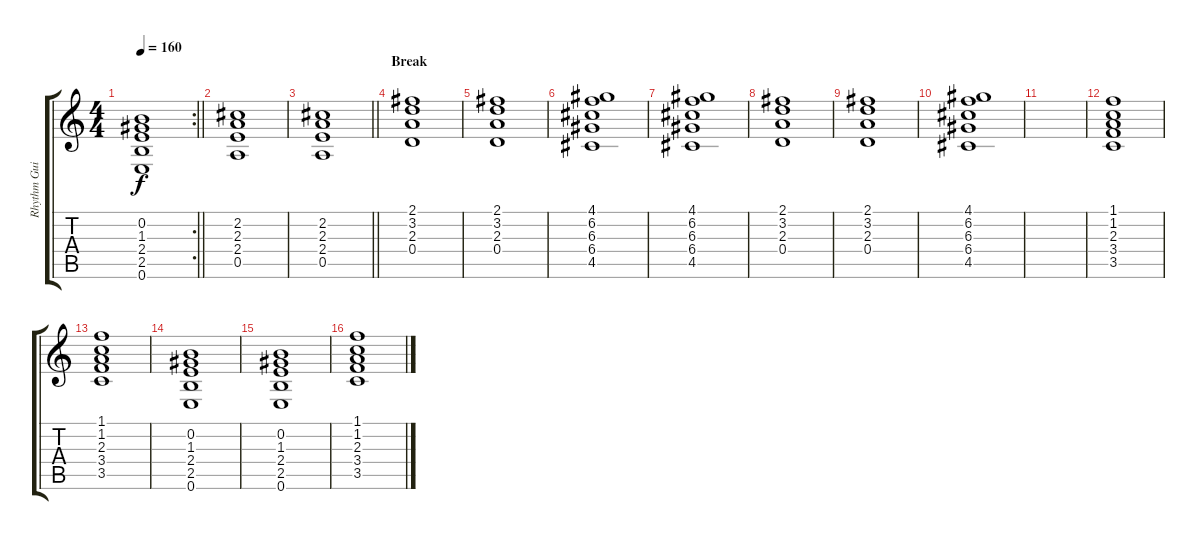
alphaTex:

\track ("Rhythm Guitar" "Rhythm Gui") {instrument electricguitarclean}
\staff {score tabs}
\tuning (E4 B3 G3 D3 A2 E2) {hide}
\rc 2
\ts (4 4)
\tempo 160
\clef g2
\barLineRight lightlight
\ks c
(0.2 1.3 2.4 2.5 0.6).1{dy f} |
(2.2 2.3 2.4 0.5).1 |
\barLineRight lightlight
(2.2 2.3 2.4 0.5).1 |
\section ("" "Break")
(2.1 3.2 2.3 0.4).1 |
(2.1 3.2 2.3 0.4).1 |
(4.1 6.2 6.3 6.4 4.5).1 |
(4.1 6.2 6.3 6.4 4.5).1 |
(2.1 3.2 2.3 0.4).1 |
(2.1 3.2 2.3 0.4).1 |
(4.1 6.2 6.3 6.4 4.5).1 |
|
(1.1 1.2 2.3 3.4 3.5).1 |
(1.1 1.2 2.3 3.4 3.5).1 |
(0.2 1.3 2.4 2.5 0.6).1 |
(0.2 1.3 2.4 2.5 0.6).1 |
(1.1 1.2 2.3 3.4 3.5).1
